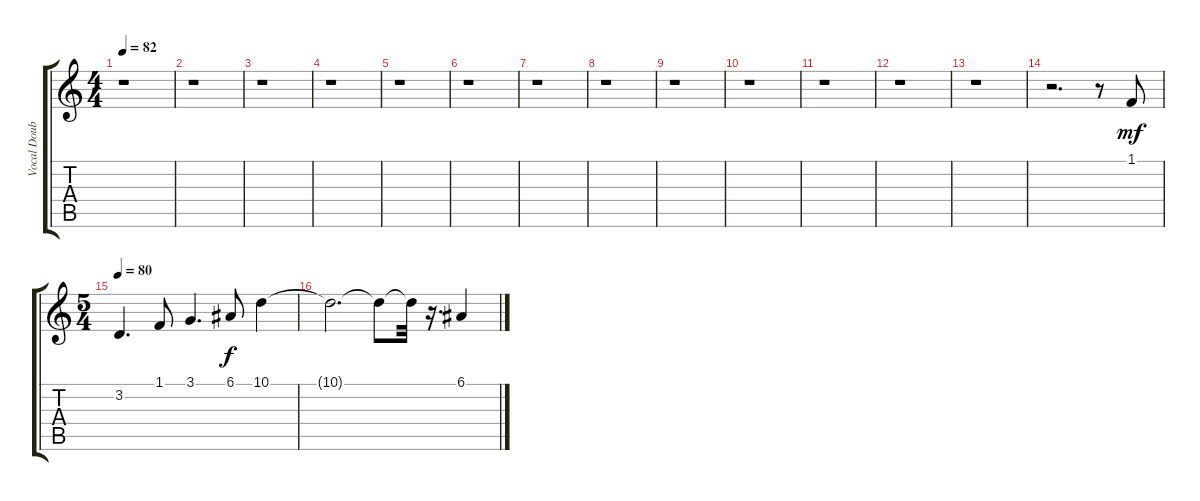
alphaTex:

\track ("Vocal Double" "Vocal Doub") {instrument tubularbells}
\staff {score tabs}
\tuning (E4 B3 G3 D3 A2 E2) {hide}
\ts (4 4)
\tempo 82
\clef g2
\ks c
r.1{dy mf} |
r.1 |
r.1 |
r.1 |
r.1 |
r.1 |
r.1 |
r.1 |
r.1 |
r.1 |
r.1 |
r.1 |
r.1 |
r.2{d} r.8 1.1.8 |
\ts (5 4)
\tempo 80
3.2.4{d} 1.1.8 3.1.4{d} 6.1.8{dy f} 10.1.4 |
10.1{t}.2{d} 10.1{t}.8 10.1{t}.32 r.16{d} 6.1.4
